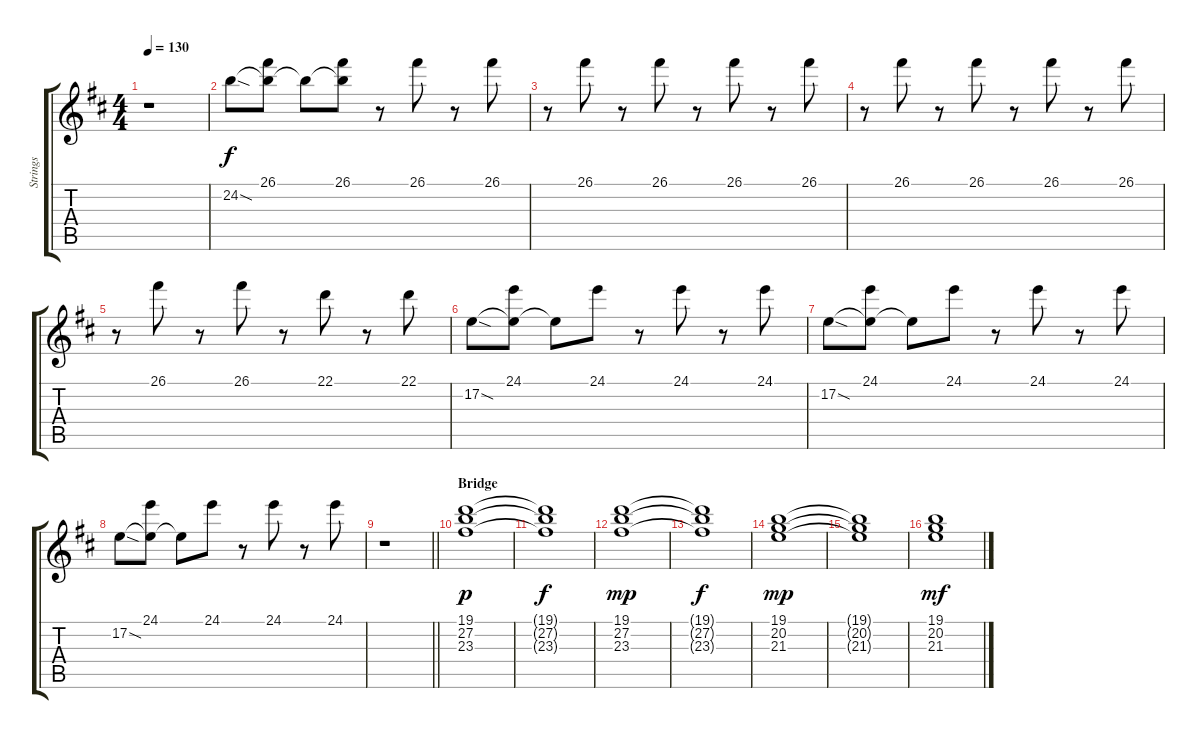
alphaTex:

\track ("Strings" "Strings") {instrument stringensemble1}
\staff {score tabs}
\tuning (E4 B3 G3 D3 A2 E2) {hide}
\ts (4 4)
\tempo 130
\clef g2
\ks d
r.1{dy f} |
24.2{sod}.8 (26.1 24.2{t}).8 24.2{t}.8 (26.1 24.2{t}).8 r.8 26.1.8 r.8 26.1.8 |
r.8 26.1.8 r.8 26.1.8 r.8 26.1.8 r.8 26.1.8 |
r.8 26.1.8 r.8 26.1.8 r.8 26.1.8 r.8 26.1.8 |
r.8 26.1.8 r.8 26.1.8 r.8 22.1.8 r.8 22.1.8 |
17.2{sod}.8 (24.1 17.2{t}).8 17.2{t}.8 24.1.8 r.8 24.1.8 r.8 24.1.8 |
17.2{sod}.8 (24.1 17.2{t}).8 17.2{t}.8 24.1.8 r.8 24.1.8 r.8 24.1.8 |
17.2{sod}.8 (24.1 17.2{t}).8 17.2{t}.8 24.1.8 r.8 24.1.8 r.8 24.1.8 |
\barLineRight lightlight
r.1 |
\section ("" "Bridge")
(19.1 27.2 23.3).1{dy p} |
(19.1{t} 27.2{t} 23.3{t}).1{dy f} |
(19.1 27.2 23.3).1{dy mp} |
(19.1{t} 27.2{t} 23.3{t}).1{dy f} |
(19.1 20.2 21.3).1{dy mp} |
(19.1{t} 20.2{t} 21.3{t}).1 |
(19.1 20.2 21.3).1{dy mf}
